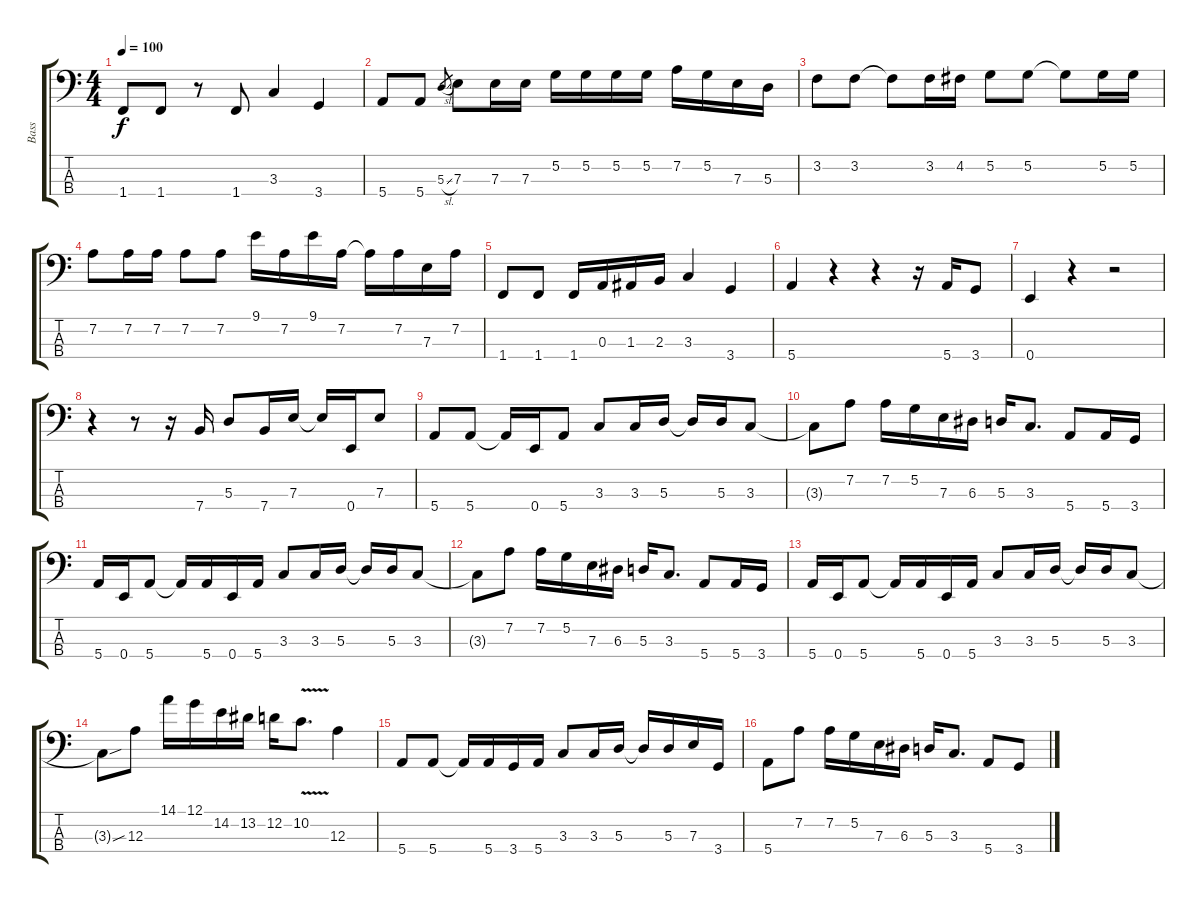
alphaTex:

\track ("Bass" "Bass") {instrument electricbasspick}
\staff {score tabs}
\tuning (G2 D2 A1 E1) {hide}
\ts (4 4)
\tempo 100
\clef f4
\ks c
1.4.8{dy f} 1.4.8 r.8 1.4.8 3.3.4 3.4.4 |
5.4.8 5.4.8 5.3{sl}.8{gr} 7.3.8 7.3.16 7.3.16 5.2.16 5.2.16 5.2.16 5.2.16 7.2.16 5.2.16 7.3.16 5.3.16 |
3.2.8 3.2.8 3.2{t}.8 3.2.16 4.2.16 5.2.8 5.2.8 5.2{t}.8 5.2.16 5.2.16 |
7.2.8 7.2.16 7.2.16 7.2.8 7.2.8 9.1.16 7.2.16 9.1.16 7.2.16 7.2{t}.16 7.2.16 7.3.16 7.2.16 |
1.4.8 1.4.8 1.4.16 0.3.16 1.3.16 2.3.16 3.3.4 3.4.4 |
5.4.4 r.4 r.4 r.16 5.4.16 3.4.8 |
0.4.4 r.4 r.2 |
r.4 r.8 r.16 7.4.16 5.3.8 7.4.16 7.3.16 7.3{t}.16 0.4.16 7.3.8 |
5.4.8 5.4.8 5.4{t}.16 0.4.16 5.4.8 3.3.8 3.3.16 5.3.16 5.3{t}.16 5.3.16 3.3.8 |
3.3{t}.8 7.2.8 7.2.16 5.2.16 7.3.16 6.3.16 5.3.16 3.3.8{d} 5.4.8 5.4.16 3.4.16 |
5.4.16 0.4.16 5.4.8 5.4{t}.16 5.4.16 0.4.16 5.4.16 3.3.8 3.3.16 5.3.16 5.3{t}.16 5.3.16 3.3.8 |
3.3{t}.8 7.2.8 7.2.16 5.2.16 7.3.16 6.3.16 5.3.16 3.3.8{d} 5.4.8 5.4.16 3.4.16 |
5.4.16 0.4.16 5.4.8 5.4{t}.16 5.4.16 0.4.16 5.4.16 3.3.8 3.3.16 5.3.16 5.3{t}.16 5.3.16 3.3.8 |
3.3{sou t}.8 12.3.8 14.1.16 12.1.16 14.2.16 13.2.16 12.2.16 10.2{v}.8{d} 12.3.4 |
5.4.8 5.4.8 5.4{t}.16 5.4.16 3.4.16 5.4.16 3.3.8 3.3.16 5.3.16 5.3{t}.16 5.3.16 7.3.16 3.4.16 |
5.4.8 7.2.8 7.2.16 5.2.16 7.3.16 6.3.16 5.3.16 3.3.8{d} 5.4.8 3.4.8
